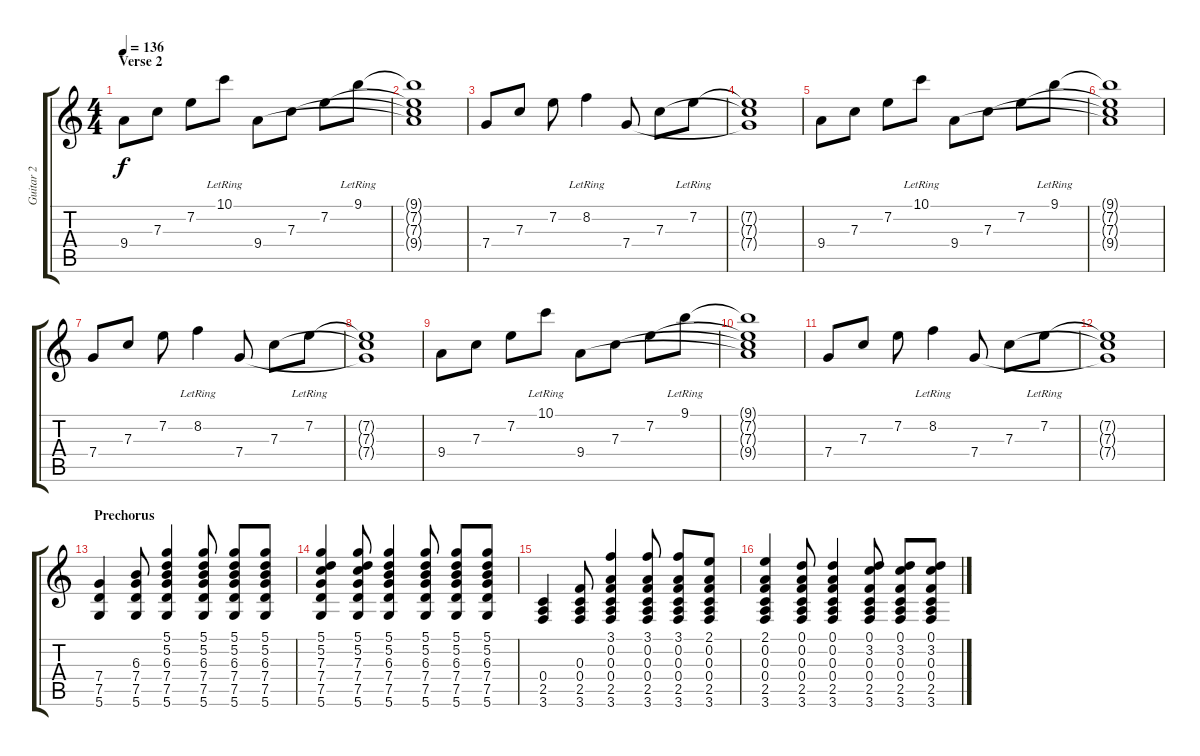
\track ("Guitar 2" "Guitar 2") {instrument electricguitarclean}
\staff {score tabs}
\tuning (D4 A3 F3 C3 G2 D2) {hide}
\ts (4 4)
\section ("" "Verse 2")
\tempo 136
\clef g2
\ks c
9.4.8{dy f volume 13 instrument electricguitarclean} 7.3.8 7.2.8 10.1{lr}.8 9.4.8 7.3.8 7.2.8 9.1{lr}.8 |
(9.1{t} 7.2{t} 7.3{t} 9.4{t}).1 |
7.4.8 7.3.8 7.2.8 8.2{lr}.4 7.4.8 7.3.8 7.2{lr}.8 |
(7.2{t} 7.3{t} 7.4{t}).1 |
9.4.8 7.3.8 7.2.8 10.1{lr}.8 9.4.8 7.3.8 7.2.8 9.1{lr}.8 |
(9.1{t} 7.2{t} 7.3{t} 9.4{t}).1 |
7.4.8 7.3.8 7.2.8 8.2{lr}.4 7.4.8 7.3.8 7.2{lr}.8 |
(7.2{t} 7.3{t} 7.4{t}).1 |
9.4.8 7.3.8 7.2.8 10.1{lr}.8 9.4.8 7.3.8 7.2.8 9.1{lr}.8 |
(9.1{t} 7.2{t} 7.3{t} 9.4{t}).1 |
7.4.8 7.3.8 7.2.8 8.2{lr}.4 7.4.8 7.3.8 7.2{lr}.8 |
(7.2{t} 7.3{t} 7.4{t}).1 |
\section ("" "Prechorus")
(7.4 7.5 5.6).4{volume 9 instrument acousticguitarsteel} (6.3 7.4 7.5 5.6).8 (5.1 5.2 6.3 7.4 7.5 5.6).4 (5.1 5.2 6.3 7.4 7.5 5.6).8 (5.1 5.2 6.3 7.4 7.5 5.6).8 (5.1 5.2 6.3 7.4 7.5 5.6).8 |
(5.1 5.2 7.3 7.4 7.5 5.6).4 (5.1 5.2 7.3 7.4 7.5 5.6).8 (5.1 5.2 6.3 7.4 7.5 5.6).4 (5.1 5.2 6.3 7.4 7.5 5.6).8 (5.1 5.2 6.3 7.4 7.5 5.6).8 (5.1 5.2 6.3 7.4 7.5 5.6).8 |
(0.4 2.5 3.6).4 (0.3 0.4 2.5 3.6).8 (3.1 0.2 0.3 0.4 2.5 3.6).4 (3.1 0.2 0.3 0.4 2.5 3.6).8 (3.1 0.2 0.3 0.4 2.5 3.6).8 (2.1 0.2 0.3 0.4 2.5 3.6).8 |
(2.1 0.2 0.3 0.4 2.5 3.6).4 (0.1 0.2 0.3 0.4 2.5 3.6).8 (0.1 0.2 0.3 0.4 2.5 3.6).4 (0.1 3.2 0.3 0.4 2.5 3.6).8 (0.1 3.2 0.3 0.4 2.5 3.6).8 (0.1 3.2 0.3 0.4 2.5 3.6).8
